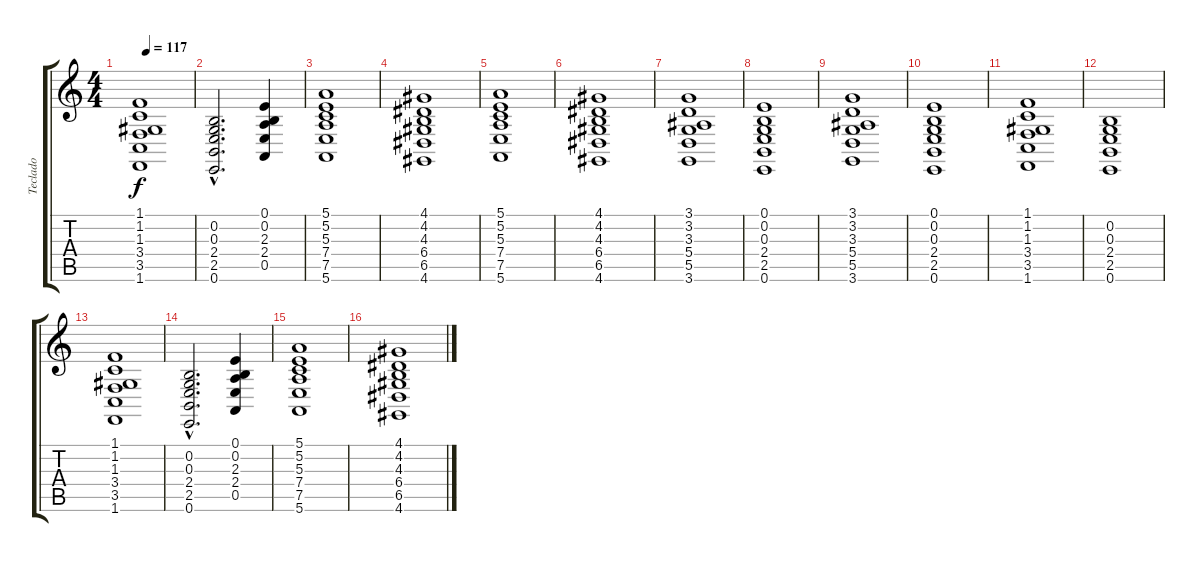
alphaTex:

\track ("Teclado" "Teclado") {instrument churchorgan}
\staff {score tabs}
\tuning (E4 B3 G3 D3 A2 E2) {hide}
\ts (4 4)
\tempo 117
\clef g2
\ks c
(1.1 1.2 1.3 3.4 3.5 1.6).1{dy f} |
(0.2{hac} 0.3{hac} 2.4{hac} 2.5{hac} 0.6{hac}).2{d} (0.1 0.2 2.3 2.4 0.5).4 |
(5.1 5.2 5.3 7.4 7.5 5.6).1 |
(4.1 4.2 4.3 6.4 6.5 4.6).1 |
(5.1 5.2 5.3 7.4 7.5 5.6).1 |
(4.1 4.2 4.3 6.4 6.5 4.6).1 |
(3.1 3.2 3.3 5.4 5.5 3.6).1 |
(0.1 0.2 0.3 2.4 2.5 0.6).1 |
(3.1 3.2 3.3 5.4 5.5 3.6).1 |
(0.1 0.2 0.3 2.4 2.5 0.6).1 |
(1.1 1.2 1.3 3.4 3.5 1.6).1 |
(0.2 0.3 2.4 2.5 0.6).1 |
(1.1 1.2 1.3 3.4 3.5 1.6).1 |
(0.2{hac} 0.3{hac} 2.4{hac} 2.5{hac} 0.6{hac}).2{d} (0.1 0.2 2.3 2.4 0.5).4 |
(5.1 5.2 5.3 7.4 7.5 5.6).1 |
(4.1 4.2 4.3 6.4 6.5 4.6).1
